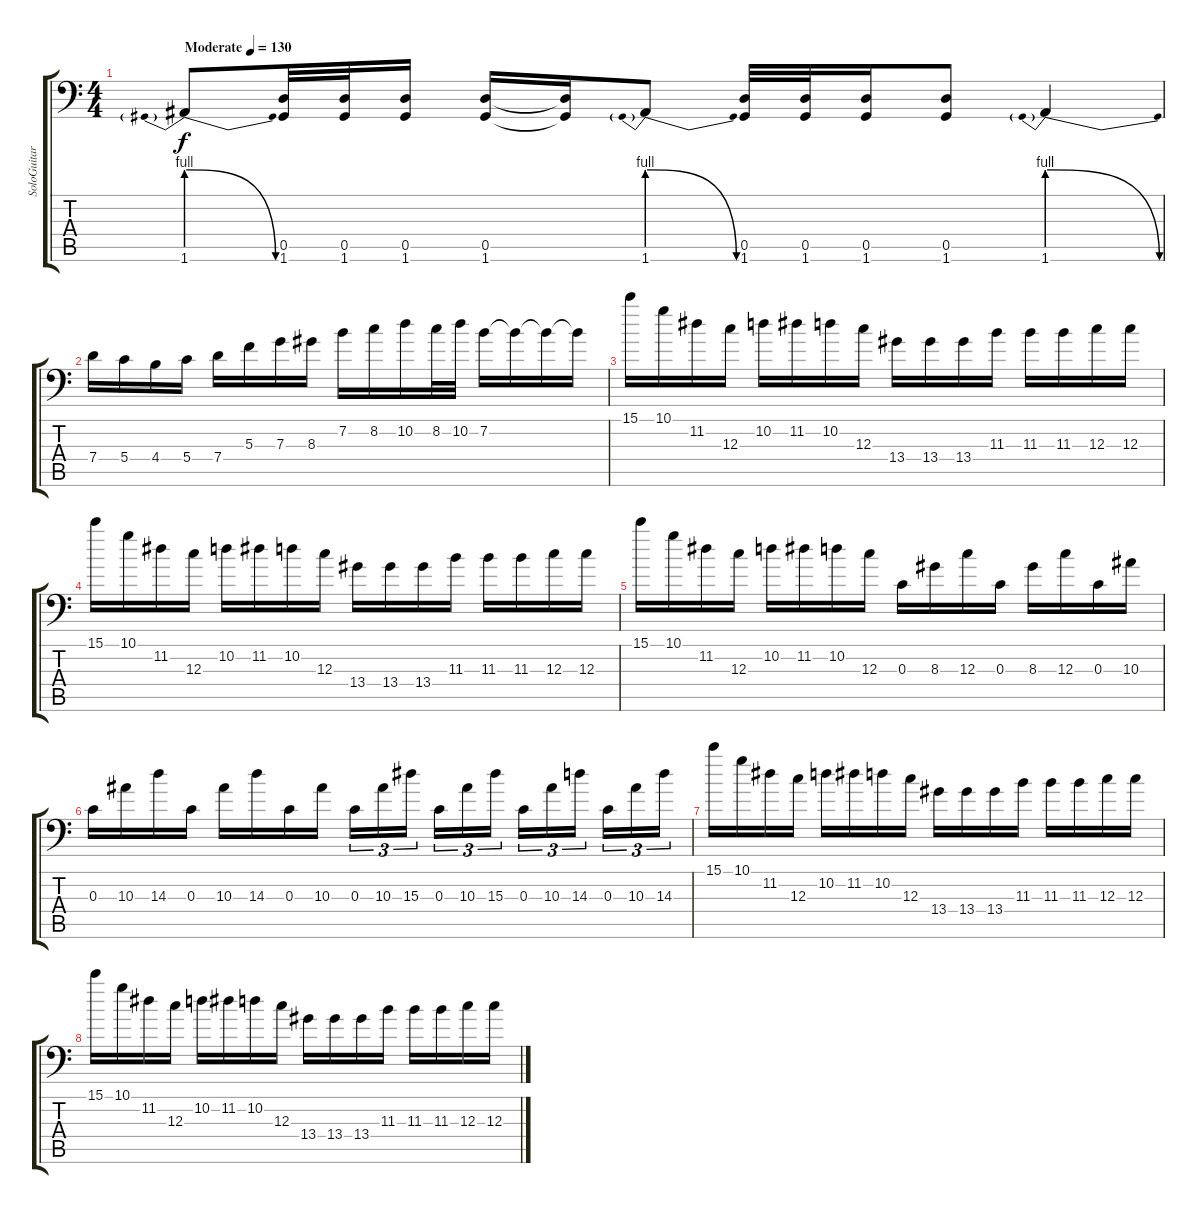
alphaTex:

\track ("SoloGuitar1" "SoloGuitar") {instrument distortionguitar}
\staff {score tabs}
\tuning (A3 E3 C3 G2 D2 G1) {hide}
\ts (4 4)
\tempo (130 "Moderate")
\clef f4
\ks c
1.6{be (prebendrelease 0 4 60 0)}.8{dy f instrument distortionguitar} (0.5 1.6).32 (0.5 1.6).32 (0.5 1.6).16 (0.5 1.6).16 (0.5{t} 1.6{t}).16 1.6{be (prebendrelease 0 4 60 0)}.8 (0.5 1.6).32 (0.5 1.6).32 (0.5 1.6).16 (0.5 1.6).8 1.6{be (prebendrelease 0 4 60 0)}.4 |
7.4.16 5.4.16 4.4.16 5.4.16 7.4.16 5.3.16 7.3.16 8.3.16 7.2.16 8.2.16 10.2.16 8.2.32 10.2.32 7.2.16 7.2{t}.16 7.2{t}.16 7.2{t}.16 |
15.1.16 10.1.16 11.2.16 12.3.16 10.2.16 11.2.16 10.2.16 12.3.16 13.4.16 13.4.16 13.4.16 11.3.16 11.3.16 11.3.16 12.3.16 12.3.16 |
15.1.16 10.1.16 11.2.16 12.3.16 10.2.16 11.2.16 10.2.16 12.3.16 13.4.16 13.4.16 13.4.16 11.3.16 11.3.16 11.3.16 12.3.16 12.3.16 |
15.1.16 10.1.16 11.2.16 12.3.16 10.2.16 11.2.16 10.2.16 12.3.16 0.3.16 8.3.16 12.3.16 0.3.16 8.3.16 12.3.16 0.3.16 10.3.16 |
0.3.16 10.3.16 14.3.16 0.3.16 10.3.16 14.3.16 0.3.16 10.3.16 0.3.16{tu (3 2)} 10.3.16{tu (3 2)} 15.3.16{tu (3 2) beam splitsecondary} 0.3.16{tu (3 2)} 10.3.16{tu (3 2)} 15.3.16{tu (3 2)} 0.3.16{tu (3 2)} 10.3.16{tu (3 2)} 14.3.16{tu (3 2) beam splitsecondary} 0.3.16{tu (3 2)} 10.3.16{tu (3 2)} 14.3.16{tu (3 2)} |
15.1.16 10.1.16 11.2.16 12.3.16 10.2.16 11.2.16 10.2.16 12.3.16 13.4.16 13.4.16 13.4.16 11.3.16 11.3.16 11.3.16 12.3.16 12.3.16 |
15.1.16 10.1.16 11.2.16 12.3.16 10.2.16 11.2.16 10.2.16 12.3.16 13.4.16 13.4.16 13.4.16 11.3.16 11.3.16 11.3.16 12.3.16 12.3.16
